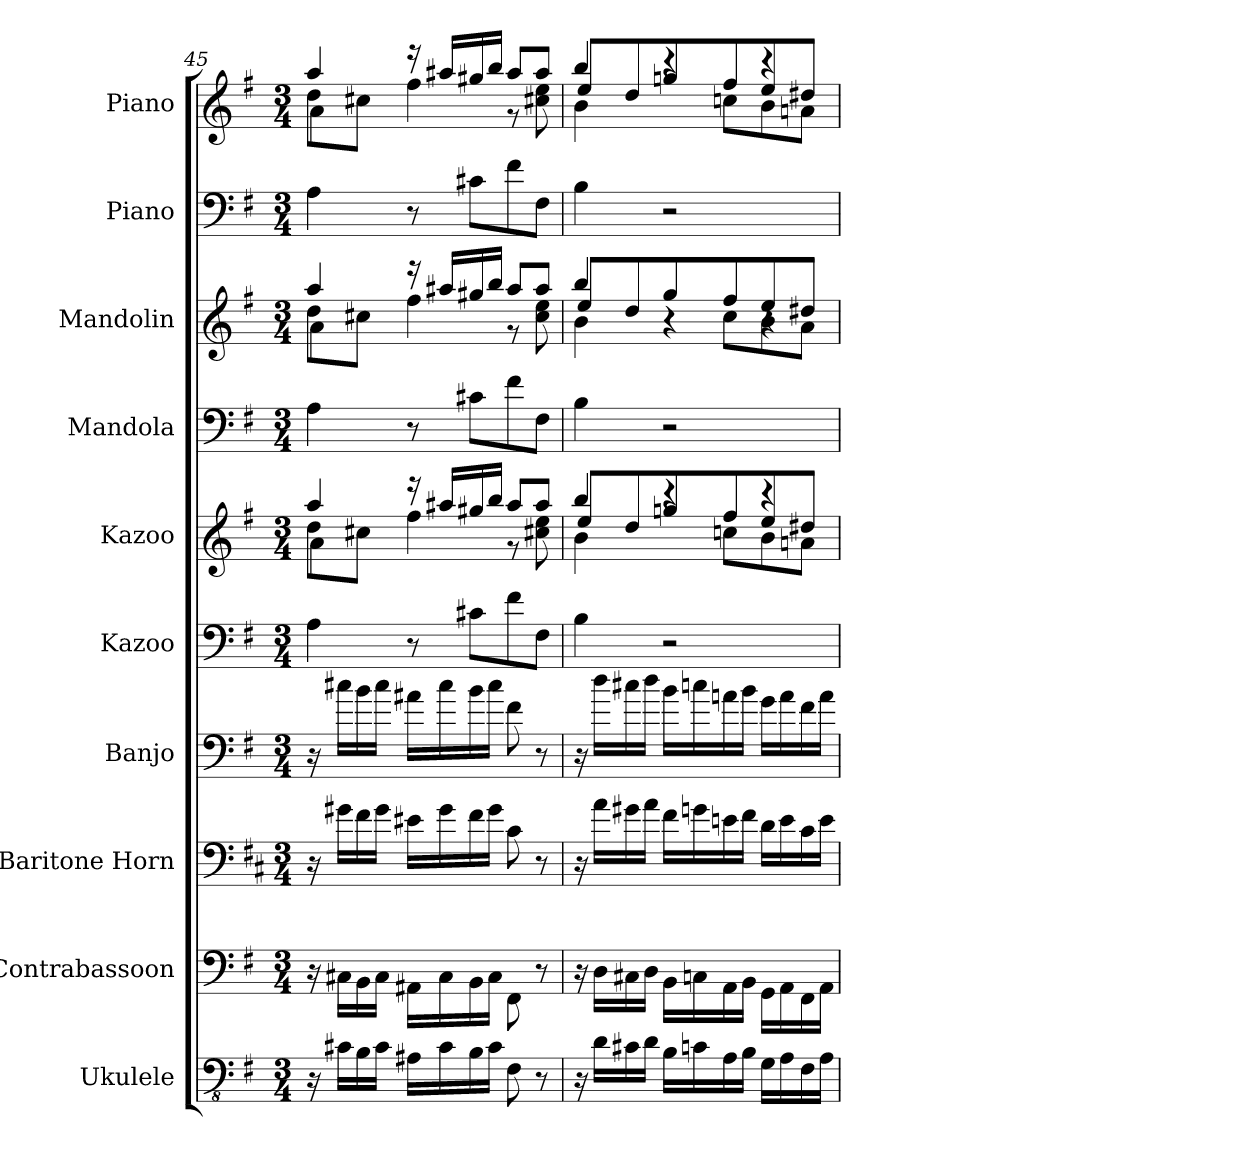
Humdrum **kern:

**kern	**kern	**kern	**kern	**kern	**kern	**kern	**kern	**kern	**kern
*part10	*part9	*part8	*part7	*part6	*part5	*part4	*part3	*part2	*part1
*staff10	*staff9	*staff8	*staff7	*staff6	*staff5	*staff4	*staff3	*staff2	*staff1
*I"Ukulele	*I"Contrabassoon	*I"Baritone Horn	*I"Banjo	*I"Kazoo	*I"Kazoo	*I"Mandola	*I"Mandolin	*I"Piano	*I"Piano
*I'Uk.	*I'Cbsn.	*I'Bar. Hn.	*I'Bj.	*I'Kaz.	*I'Kaz.	*I'Mda.	*I'Mdn.	*I'Pno.	*I'Pno.
*clefFv4	*clefF4	*clefF4	*clefF4	*clefF4	*clefG2	*clefF4	*	*clefF4	*clefG2
*	*ITrd7c12	*ITrd4c7	*ITrd7c12	*	*	*	*	*	*
*k[f#]	*k[f#]	*k[f#]	*k[f#]	*k[f#]	*k[f#]	*k[f#]	*k[f#]	*k[f#]	*k[f#]
*G:	*G:	*G:	*G:	*G:	*G:	*G:	*G:	*G:	*G:
*M3/4	*M3/4	*M3/4	*M3/4	*M3/4	*M3/4	*M3/4	*M3/4	*M3/4	*M3/4
=45	=45	=45	=45	=45	=45	=45	=45	=45	=45
*	*	*	*	*	*^	*	*^	*	*^
*	*	*	*	*	*	*^	*	*	*^	*	*	*^
16r	16r	16r	16r	4A\	4aa/	8dd\L	4a\	4A\	4aa/	8dd\L	4a\	4A\	4aa/	8dd\L	4a\
16C#X\LL	16CC#X\LL	16c#X\LL	16c#X\LL	.	.	.	.	.	.	.	.	.	.	.	.
16BB\	16BBB\	16B\	16B\	.	.	8cc#X\J	.	.	.	8cc#X\J	.	.	.	8cc#X\J	.
16C#\JJ	16CC#\JJ	16c#\JJ	16c#\JJ	.	.	.	.	.	.	.	.	.	.	.	.
16AA#X\LL	16AAA#X\LL	16A#X\LL	16A#X\LL	8r	16reee	4ff#\	2ryy	8r	16r	4ff#\	2ryy	8r	16reee	4ff#\	2ryy
16C#\	16CC#\	16c#\	16c#\	.	16aa#X/LL	.	.	.	16aa#X/LL	.	.	.	16aa#X/LL	.	.
16BB\	16BBB\	16B\	16B\	8c#X\L	16gg#X/	.	.	8c#X\L	16gg#X/	.	.	8c#X\L	16gg#X/	.	.
16C#\JJ	16CC#\JJ	16c#\JJ	16c#\JJ	.	16bb/JJ	.	.	.	16bb/JJ	.	.	.	16bb/JJ	.	.
8FF#\	8FFF#\	8F#\	8F#\	8f#\	8aa#/L	8r	.	8f#\	8aa#/L	8r	.	8f#\	8aa#/L	8r	.
8r	8r	8r	8r	8F#\J	8aa#/J	8cc#X\ 8ee\	.	8F#\J	8aa#/J	8cc#\ 8ee\	.	8F#\J	8aa#/J	8cc#X\ 8ee\	.
=46	=46	=46	=46	=46	=46	=46	=46	=46	=46	=46	=46	=46	=46	=46	=46
16r	16r	16r	16r	4B\	4bb/	8ee/L	4b\	4B\	4bb/	8ee/L	4b\	4B\	4bb/	8ee/L	4b\
16D\LL	16DD\LL	16d\LL	16d\LL	.	.	.	.	.	.	.	.	.	.	.	.
16C#X\	16CC#X\	16c#X\	16c#X\	.	.	8dd/	.	.	.	8dd/	.	.	.	8dd/	.
16D\JJ	16DD\JJ	16d\JJ	16d\JJ	.	.	.	.	.	.	.	.	.	.	.	.
16BB\LL	16BBB\LL	16B\LL	16B\LL	2r	4rccc	8ggn/	8ryy	2r	4r	8gg/	8ryy	2r	4rccc	8ggn/	8ryy
16Cn\	16CCn\	16cn\	16cn\	.	.	.	.	.	.	.	.	.	.	.	.
16AA\	16AAA\	16An\	16An\	.	.	8ff#/	8ccn\L	.	.	8ff#/	8cc\L	.	.	8ff#/	8ccn\L
16BB\JJ	16BBB\JJ	16B\JJ	16B\JJ	.	.	.	.	.	.	.	.	.	.	.	.
16GG\LL	16GGG\LL	16G\LL	16G\LL	.	4rccc	8ee/	8b\	.	4r	8ee/	8b\	.	4rccc	8ee/	8b\
16AA\	16AAA\	16A\	16A\	.	.	.	.	.	.	.	.	.	.	.	.
16FF#\	16FFF#\	16F#\	16F#\	.	.	8dd#X/J	8an\J	.	.	8dd#X/J	8a\J	.	.	8dd#X/J	8an\J
16AA\JJ	16AAA\JJ	16A\JJ	16A\JJ	.	.	.	.	.	.	.	.	.	.	.	.
*	*	*	*	*	*v	*v	*v	*	*v	*v	*v	*	*v	*v	*v
=	=	=	=	=	=	=	=	=	=
*-	*-	*-	*-	*-	*-	*-	*-	*-	*-
